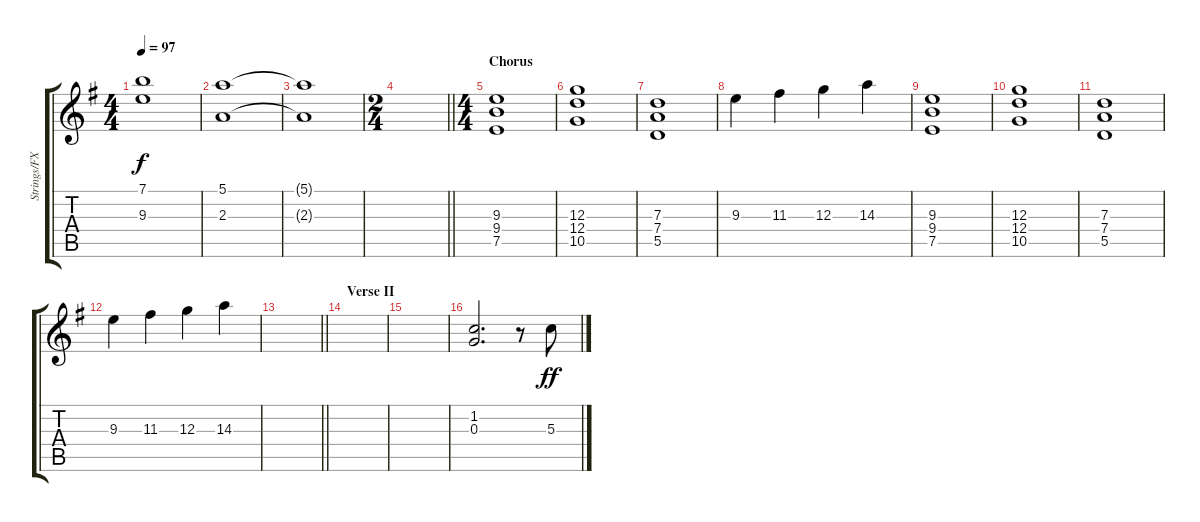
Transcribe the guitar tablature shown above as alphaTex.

\track ("Strings/FX/Choir" "Strings/FX") {instrument electricbassfinger}
\staff {score tabs}
\tuning (E4 B3 G3 D3 A2 E2) {hide}
\ts (4 4)
\tempo 97
\clef g2
\ks g
(7.1{t} 9.3{t}).1{dy f} |
(5.1 2.3).1 |
(5.1{t} 2.3{t}).1 |
\ts (2 4)
\barLineRight lightlight
|
\ts (4 4)
\section ("" "Chorus")
(9.3 9.4 7.5).1{volume 12 instrument stringensemble1} |
(12.3 12.4 10.5).1 |
(7.3 7.4 5.5).1 |
9.3.4 11.3.4 12.3.4 14.3.4 |
(9.3 9.4 7.5).1{volume 12 instrument stringensemble1} |
(12.3 12.4 10.5).1 |
(7.3 7.4 5.5).1 |
9.3.4 11.3.4 12.3.4 14.3.4 |
\barLineRight lightlight
|
\section ("" "Verse II")
|
|
(1.2 0.3).2{d} r.8 5.3.8{dy ff}
